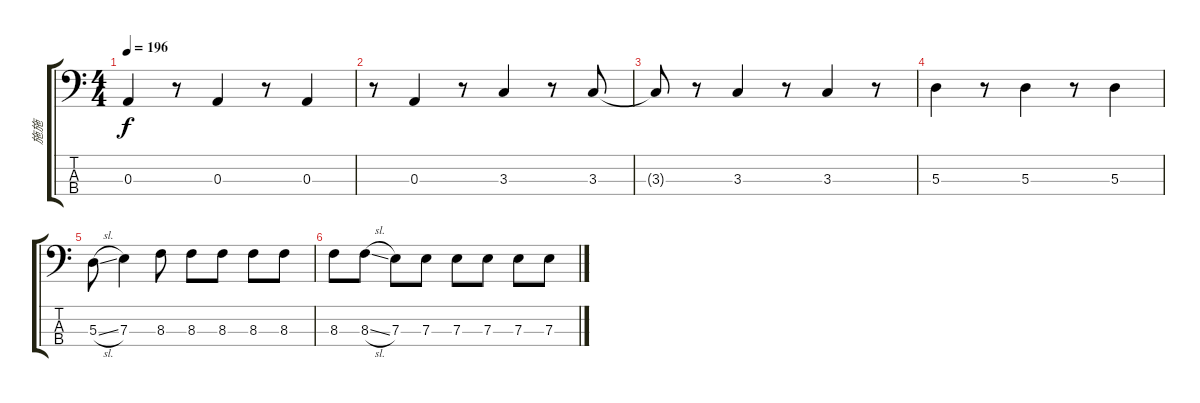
\track ("施施" "施施") {instrument synthbass2}
\staff {score tabs}
\tuning (G2 D2 A1 E1) {hide}
\ts (4 4)
\tempo 196
\clef f4
\ks c
0.3.4{dy f} r.8 0.3.4 r.8 0.3.4 |
r.8 0.3.4 r.8 3.3.4 r.8 3.3.8 |
3.3{t}.8 r.8 3.3.4 r.8 3.3.4 r.8 |
5.3.4 r.8 5.3.4 r.8 5.3.4 |
5.3{sl}.8 7.3.4{txt ""} 8.3.8 8.3.8 8.3.8 8.3.8 8.3.8 |
8.3.8 8.3{sl}.8 7.3.8 7.3.8 7.3.8 7.3.8 7.3.8 7.3.8
